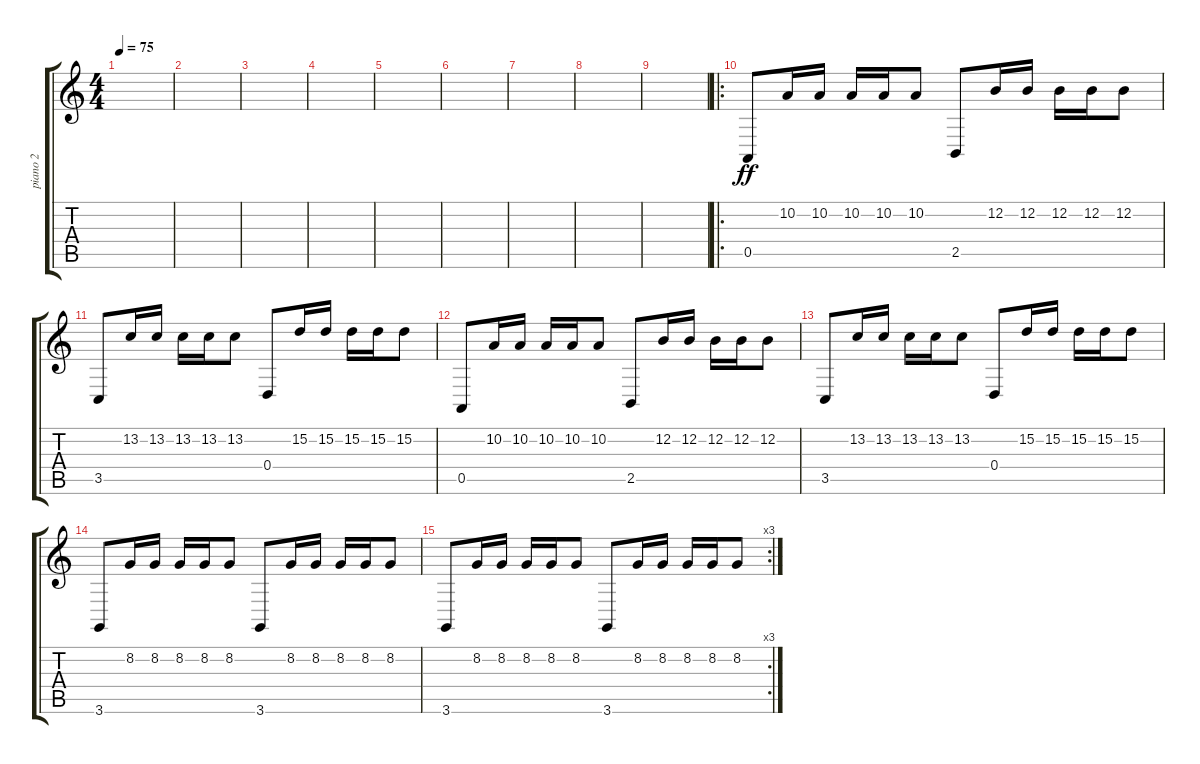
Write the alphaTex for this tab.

\track ("piano 2" "piano 2") {instrument electricgrandpiano}
\staff {score tabs}
\tuning (E4 B3 G3 D3 A2 E2) {hide}
\ts (4 4)
\tempo 75
\clef g2
\ks c
|
|
|
|
|
|
|
|
|
\ro
0.5.8{dy ff} 10.2.16 10.2.16 10.2.16 10.2.16 10.2.8 2.5.8 12.2.16 12.2.16 12.2.16 12.2.16 12.2.8 |
3.5.8 13.2.16 13.2.16 13.2.16 13.2.16 13.2.8 0.4.8 15.2.16 15.2.16 15.2.16 15.2.16 15.2.8 |
0.5.8 10.2.16 10.2.16 10.2.16 10.2.16 10.2.8 2.5.8 12.2.16 12.2.16 12.2.16 12.2.16 12.2.8 |
3.5.8 13.2.16 13.2.16 13.2.16 13.2.16 13.2.8 0.4.8 15.2.16 15.2.16 15.2.16 15.2.16 15.2.8 |
3.6.8 8.2.16 8.2.16 8.2.16 8.2.16 8.2.8 3.6.8 8.2.16 8.2.16 8.2.16 8.2.16 8.2.8 |
\rc 3
3.6.8 8.2.16 8.2.16 8.2.16 8.2.16 8.2.8 3.6.8 8.2.16 8.2.16 8.2.16 8.2.16 8.2.8
